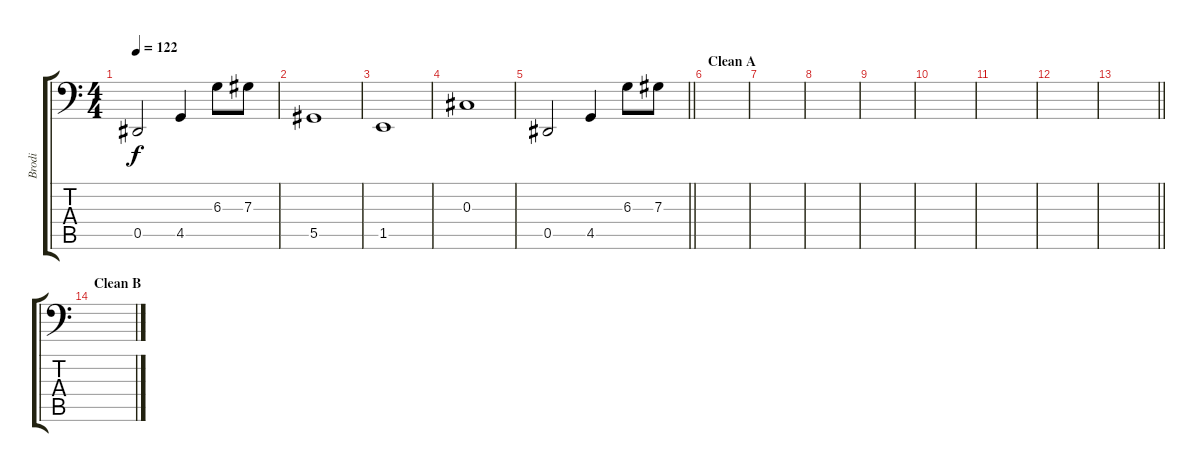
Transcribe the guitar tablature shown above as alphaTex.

\track ("Brodi" "Brodi") {solo instrument electricbassfinger}
\staff {score tabs}
\tuning (Bb2 Gb2 Db2 Ab1 Eb1 Ab0) {hide}
\ts (4 4)
\tempo 122
\clef f4
\ks c
0.5.2{dy f} 4.5.4 6.3.8 7.3.8 |
5.5.1 |
1.5.1 |
0.3.1 |
\barLineRight lightlight
0.5.2 4.5.4 6.3.8 7.3.8 |
\section ("" "Clean A")
|
|
|
|
|
|
|
\barLineRight lightlight
|
\section ("" "Clean B")
